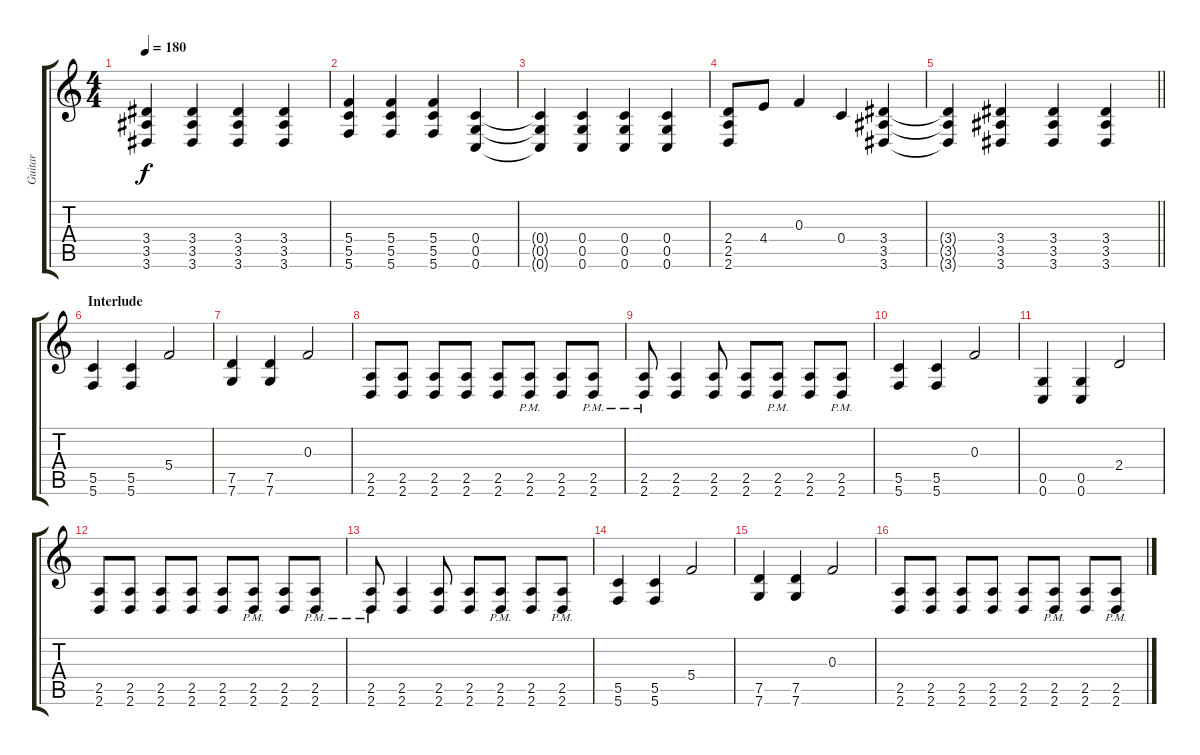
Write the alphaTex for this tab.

\track ("Guitar " "Guitar ") {instrument distortionguitar}
\staff {score tabs}
\tuning (D4 A3 F3 C3 G2 C2) {hide}
\ts (4 4)
\tempo 180
\clef g2
\ks c
(3.4{t} 3.5{t} 3.6{t}).4{dy f} (3.4 3.5 3.6).4 (3.4 3.5 3.6).4 (3.4 3.5 3.6).4 |
(5.4 5.5 5.6).4 (5.4 5.5 5.6).4 (5.4 5.5 5.6).4 (0.4 0.5 0.6).4 |
(0.4{t} 0.5{t} 0.6{t}).4 (0.4 0.5 0.6).4 (0.4 0.5 0.6).4 (0.4 0.5 0.6).4 |
(2.4 2.5 2.6).8 4.4.8 0.3.4 0.4.4 (3.4 3.5 3.6).4 |
\barLineRight lightlight
(3.4{t} 3.5{t} 3.6{t}).4 (3.4 3.5 3.6).4 (3.4 3.5 3.6).4 (3.4 3.5 3.6).4 |
\section ("" "Interlude")
(5.5 5.6).4 (5.5 5.6).4 5.4.2 |
(7.5 7.6).4 (7.5 7.6).4 0.3.2 |
(2.5 2.6).8 (2.5 2.6).8 (2.5 2.6).8 (2.5 2.6).8 (2.5 2.6).8 (2.5{pm} 2.6{pm}).8 (2.5 2.6).8 (2.5{pm} 2.6{pm}).8 |
(2.5{pm} 2.6{pm}).8 (2.5 2.6).4 (2.5 2.6).8 (2.5 2.6).8 (2.5{pm} 2.6{pm}).8 (2.5 2.6).8 (2.5{pm} 2.6{pm}).8 |
(5.5 5.6).4 (5.5 5.6).4 0.3.2 |
(0.5 0.6).4 (0.5 0.6).4 2.4.2 |
(2.5 2.6).8 (2.5 2.6).8 (2.5 2.6).8 (2.5 2.6).8 (2.5 2.6).8 (2.5{pm} 2.6{pm}).8 (2.5 2.6).8 (2.5{pm} 2.6{pm}).8 |
(2.5{pm} 2.6{pm}).8 (2.5 2.6).4 (2.5 2.6).8 (2.5 2.6).8 (2.5{pm} 2.6{pm}).8 (2.5 2.6).8 (2.5{pm} 2.6{pm}).8 |
(5.5 5.6).4 (5.5 5.6).4 5.4.2 |
(7.5 7.6).4 (7.5 7.6).4 0.3.2 |
(2.5 2.6).8 (2.5 2.6).8 (2.5 2.6).8 (2.5 2.6).8 (2.5 2.6).8 (2.5{pm} 2.6{pm}).8 (2.5 2.6).8 (2.5{pm} 2.6{pm}).8
